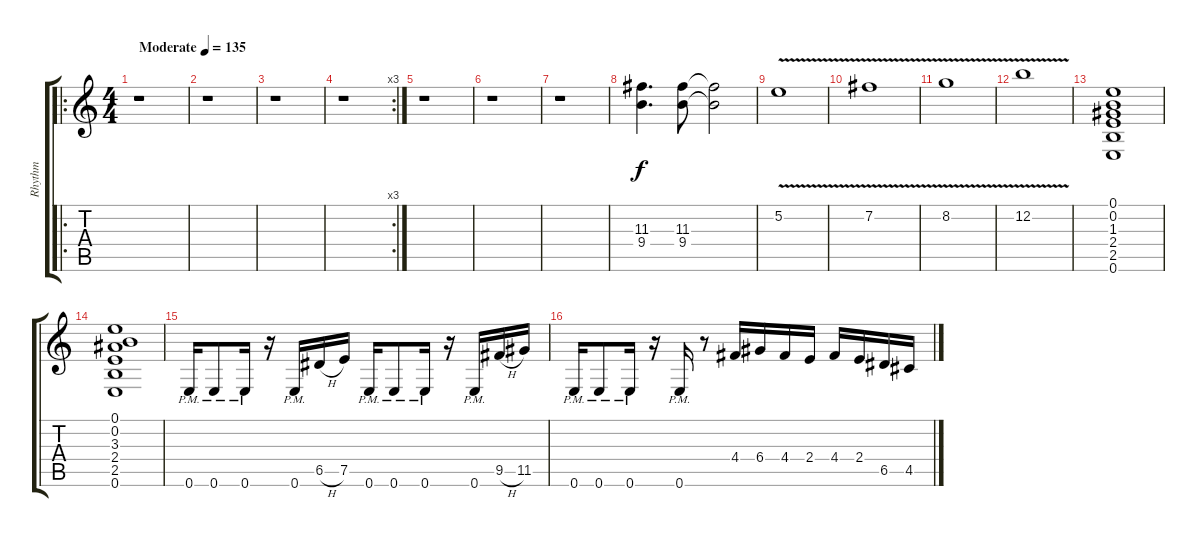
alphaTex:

\track ("Rhythm" "Rhythm") {instrument distortionguitar}
\staff {score tabs}
\tuning (E4 B3 G3 D3 A2 E2) {hide}
\ro
\ts (4 4)
\tempo (135 "Moderate")
\clef g2
\ks c
r.1{dy f instrument distortionguitar} |
r.1 |
r.1 |
\rc 3
r.1 |
r.1 |
r.1 |
r.1 |
(11.3 9.4).4{d} (11.3 9.4).8 (11.3{t} 9.4{t}).2 |
5.2{v}.1 |
7.2{v}.1 |
8.2{v}.1 |
12.2{v}.1 |
(0.1 0.2 1.3 2.4 2.5 0.6).1 |
(0.1 0.2 3.3 2.4 2.5 0.6).1 |
0.6{pm}.16 0.6{pm}.8 0.6{pm}.16 r.16 0.6{pm}.16 6.5{h}.16 7.5.16 0.6{pm}.16 0.6{pm}.8 0.6{pm}.16 r.16 0.6{pm}.16 9.5{h}.16 11.5.16 |
0.6{pm}.16 0.6{pm}.8 0.6{pm}.16 r.16 0.6{pm}.16 r.8 4.4.16 6.4.16 4.4.16 2.4.16 4.4.16 2.4.16 6.5.16 4.5.16
